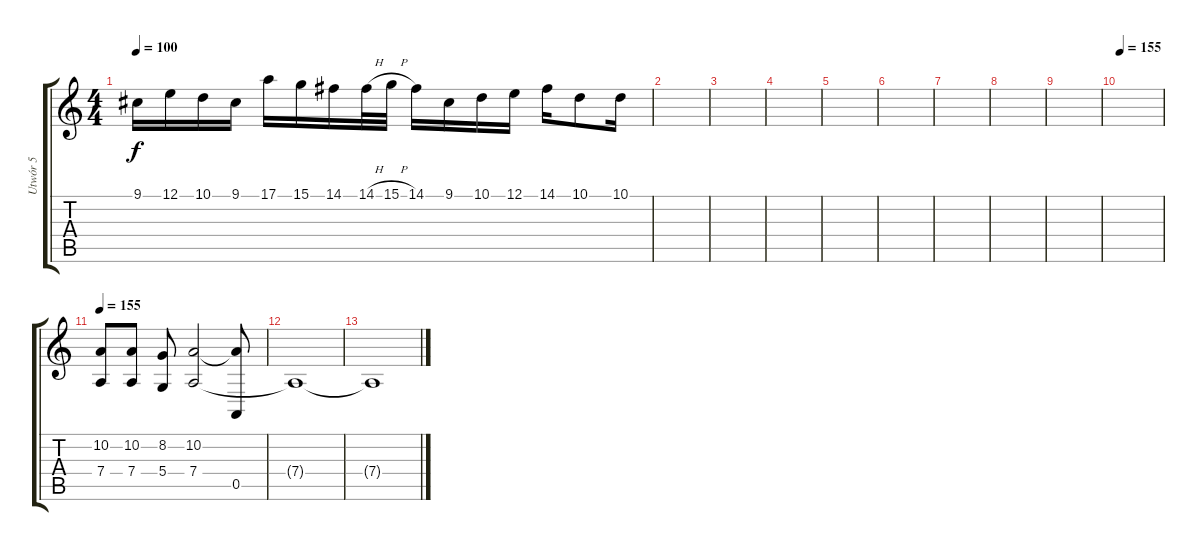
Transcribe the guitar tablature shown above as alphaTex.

\track ("Utwór 5" "Utwór 5") {instrument violin}
\staff {score tabs}
\tuning (E4 B3 G3 D3 A2 E2) {hide}
\ts (4 4)
\tempo 100
\clef g2
\ks c
9.1.16{dy f} 12.1.16 10.1.16 9.1.16 17.1.16 15.1.16 14.1.16 14.1{h}.32 15.1{h}.32 14.1.16 9.1.16 10.1.16 12.1.16 14.1.16 10.1.8 10.1.16 |
|
|
|
|
|
|
|
|
\tempo 155
|
\tempo 155
(10.2 7.4).8 (10.2 7.4).8 (8.2 5.4).8 (10.2 7.4).2 (10.2{t} 0.5).8 |
7.4{t}.1 |
7.4{t}.1
